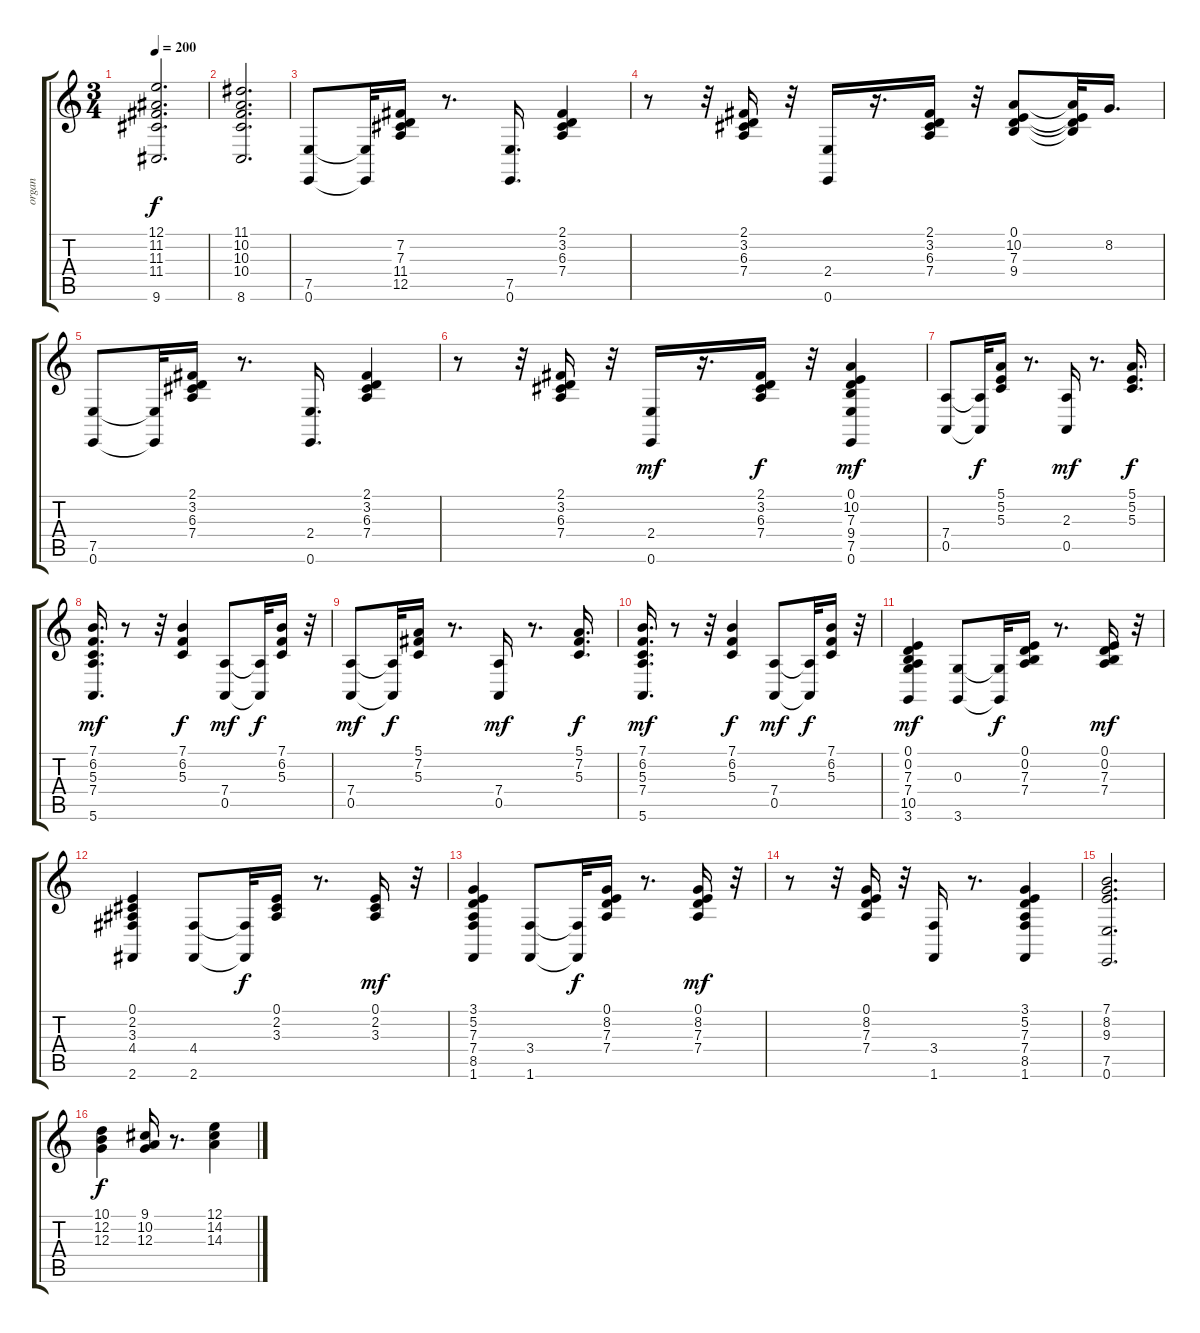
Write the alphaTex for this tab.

\track ("organ" "organ") {instrument rockorgan}
\staff {score tabs}
\tuning (E4 B3 G3 D3 A2 E2) {hide}
\ts (3 4)
\tempo 200
\clef g2
\ks c
(12.1 11.2 11.3 11.4 9.6).2{d dy f} |
(11.1 10.2 10.3 10.4 8.6).2{d} |
(7.5 0.6).8 (7.5{t} 0.6{t}).32 (7.2 7.3 11.4 12.5).16 r.8{d} (7.5 0.6).16{d} (2.1 3.2 6.3 7.4).4 |
r.8 r.32 (2.1 3.2 6.3 7.4).16 r.32 (2.4 0.6).16 r.16{d} (2.1 3.2 6.3 7.4).16 r.32 (0.1 10.2 7.3 9.4).8 (0.1{t} 10.2{t} 7.3{t} 9.4{t}).32 8.2.16{d} |
(7.5 0.6).8 (7.5{t} 0.6{t}).32 (2.1 3.2 6.3 7.4).16 r.8{d} (2.4 0.6).16{d} (2.1 3.2 6.3 7.4).4 |
r.8 r.32 (2.1 3.2 6.3 7.4).16 r.32 (2.4 0.6).16{dy mf} r.16{d} (2.1 3.2 6.3 7.4).16{dy f} r.32 (0.1 10.2 7.3 9.4 7.5 0.6).4{dy mf} |
(7.4 0.5).8 (7.4{t} 0.5{t}).32{dy f} (5.1 5.2 5.3).16 r.8{d} (2.3 0.5).16{dy mf} r.8{d} (5.1 5.2 5.3).16{d dy f} |
(7.1 6.2 5.3 7.4 5.6).16{d dy mf} r.8 r.32 (7.1 6.2 5.3).4{dy f} (7.4 0.5).8{dy mf} (7.4{t} 0.5{t}).32{dy f} (7.1 6.2 5.3).16 r.32 |
(7.4 0.5).8{dy mf} (7.4{t} 0.5{t}).32{dy f} (5.1 7.2 5.3).16 r.8{d} (7.4 0.5).16{dy mf} r.8{d} (5.1 7.2 5.3).16{d dy f} |
(7.1 6.2 5.3 7.4 5.6).16{d dy mf} r.8 r.32 (7.1 6.2 5.3).4{dy f} (7.4 0.5).8{dy mf} (7.4{t} 0.5{t}).32{dy f} (7.1 6.2 5.3).16 r.32 |
(0.1 0.2 7.3 7.4 10.5 3.6).4{dy mf} (0.3 3.6).8 (0.3{t} 3.6{t}).32{dy f} (0.1 0.2 7.3 7.4).16 r.8{d} (0.1 0.2 7.3 7.4).16{dy mf} r.32 |
(0.1 2.2 3.3 4.4 2.6).4 (4.4 2.6).8 (4.4{t} 2.6{t}).32{dy f} (0.1 2.2 3.3).16 r.8{d} (0.1 2.2 3.3).16{dy mf} r.32 |
(3.1 5.2 7.3 7.4 8.5 1.6).4 (3.4 1.6).8 (3.4{t} 1.6{t}).32{dy f} (0.1 8.2 7.3 7.4).16 r.8{d} (0.1 8.2 7.3 7.4).16{dy mf} r.32 |
r.8 r.32 (0.1 8.2 7.3 7.4).16 r.32 (3.4 1.6).16 r.8{d} (3.1 5.2 7.3 7.4 8.5 1.6).4 |
(7.1 8.2 9.3 7.5 0.6).2{d} |
(10.1 12.2 12.3).4{dy f} (9.1 10.2 12.3).16 r.8{d} (12.1 14.2 14.3).4
